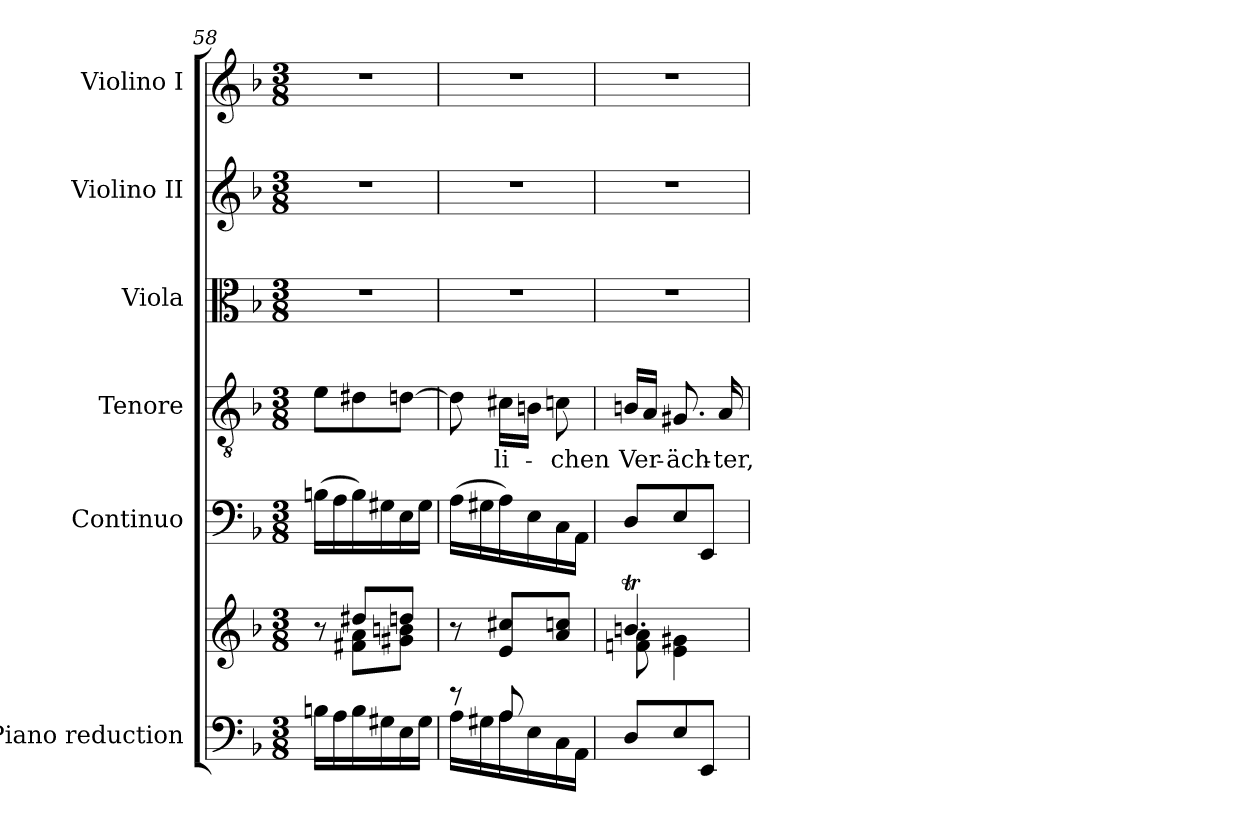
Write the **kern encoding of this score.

**kern	**kern	**kern	**kern	**text	**kern	**kern	**kern
*part6	*part6	*part5	*part4	*part4	*part3	*part2	*part1
*staff7	*staff6	*staff5	*staff4	*staff4	*staff3	*staff2	*staff1
*I"Piano reduction	*	*I"Continuo	*I"Tenore	*	*I"Viola	*I"Violino II	*I"Violino I
*I'Pno	*	*	*	*	*I'Vla	*I'Vln	*I'Vln
*clefF4	*clefG2	*clefF4	*clefGv2	*	*clefC3	*clefG2	*clefG2
*k[b-]	*k[b-]	*k[b-]	*k[b-]	*	*k[b-]	*k[b-]	*k[b-]
*M3/8	*M3/8	*M3/8	*M3/8	*	*M3/8	*M3/8	*M3/8
=58	=58	=58	=58	=58	=58	=58	=58
*	*^	*	*	*	*	*	*
16Bn\LL	8r	8ryy	(>16Bn\LL	8e\L	.	4.r	4.r	4.r
16A\	.	.	16A\	.	.	.	.	.
16B\	8dd#X/L	8f#X\ 8a\L	16B\)	8d#X\	.	.	.	.
16G#X\	.	.	16G#X\	.	.	.	.	.
16E\	8ddn/J	8g#X\ 8bn\J	16E\	[8dn\J	.	.	.	.
16G#\JJ	.	.	16G#\JJ	.	.	.	.	.
=59	=59	=59	=59	=59	=59	=59	=59	=59
*^	*	*	*	*	*	*	*	*
8re	16A\LL	8r	4ryy	(>16A\LL	8d\]	.	4.r	4.r	4.r
.	16G#X\	.	.	16G#X\	.	.	.	.	.
!	!	!	!	!	!	!LO:LY:b	!	!	!
8A/L	16A\	8e/ 8cc#X/L	.	16A\)	16c#X\LL	-li-	.	.	.
.	16E\	.	.	16E\	16Bn\JJ	.	.	.	.
!	!	!	!	!	!	!LO:LY:b	!	!	!
8ryy	16C\	8a/ 8ccn/J	8e\J	16C\	8cn\	-chen	.	.	.
.	16AA\JJ	.	.	16AA\JJ	.	.	.	.	.
=60	=60	=60	=60	=60	=60	=60	=60	=60	=60
!	!	!	!	!	!	!LO:LY:b	!	!	!
*v	*v	*	*	*	*	*	*	*	*
8D/L	4.bnt/	8fn\ 8a\	8D/L	16Bn/LL	Ver-	4.r	4.r	4.r
.	.	.	.	16A/JJ	.	.	.	.
!	!	!	!	!	!LO:LY:b	!	!	!
8E/	.	4e\ 4g#X\	8E/	8.G#X/	-äch-	.	.	.
8EE/J	.	.	8EE/J	.	.	.	.	.
!	!	!	!	!	!LO:LY:b	!	!	!
.	.	.	.	16A/	-ter,	.	.	.
*	*v	*v	*	*	*	*	*	*
=	=	=	=	=	=	=	=
*-	*-	*-	*-	*-	*-	*-	*-
